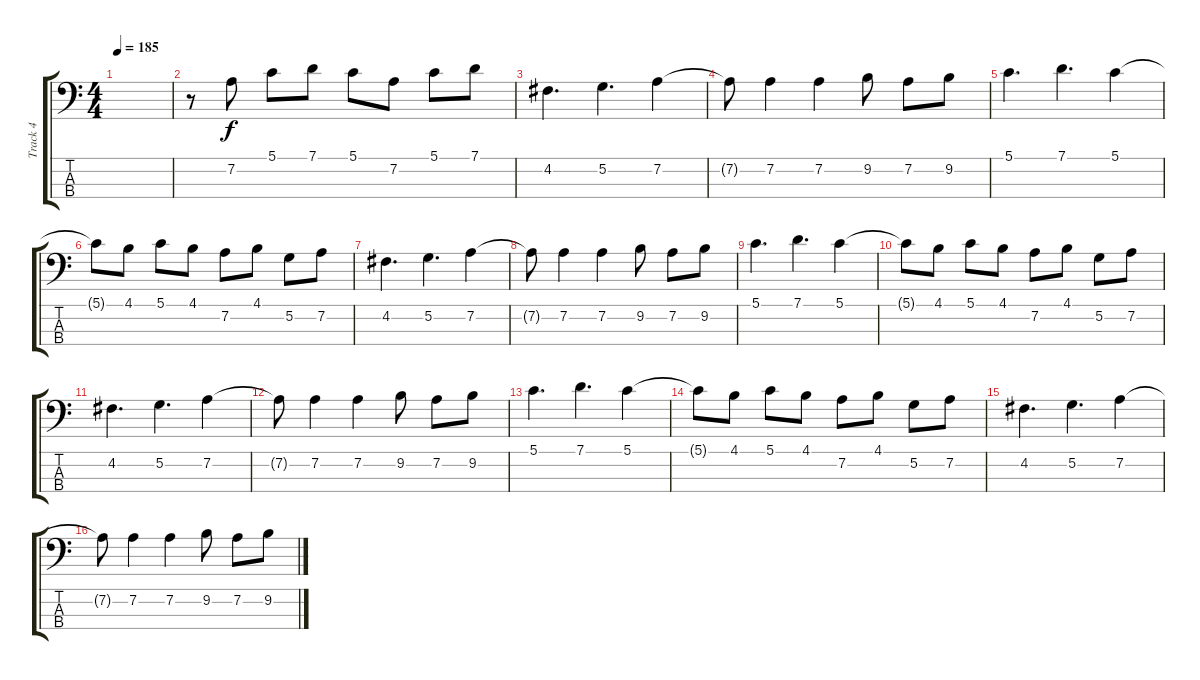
\track ("Track 4" "Track 4") {instrument electricbassfinger}
\staff {score tabs}
\tuning (G2 D2 A1 E1) {hide}
\ts (4 4)
\tempo 185
\clef f4
\ks c
|
r.8 7.2.8{dy f} 5.1.8 7.1.8 5.1.8 7.2.8 5.1.8 7.1.8 |
4.2.4{d} 5.2.4{d} 7.2.4 |
7.2{t}.8 7.2.4 7.2.4 9.2.8 7.2.8 9.2.8 |
5.1.4{d} 7.1.4{d} 5.1.4 |
5.1{t}.8 4.1.8 5.1.8 4.1.8 7.2.8 4.1.8 5.2.8 7.2.8 |
4.2.4{d} 5.2.4{d} 7.2.4 |
7.2{t}.8 7.2.4 7.2.4 9.2.8 7.2.8 9.2.8 |
5.1.4{d} 7.1.4{d} 5.1.4 |
5.1{t}.8 4.1.8 5.1.8 4.1.8 7.2.8 4.1.8 5.2.8 7.2.8 |
4.2.4{d} 5.2.4{d} 7.2.4 |
7.2{t}.8 7.2.4 7.2.4 9.2.8 7.2.8 9.2.8 |
5.1.4{d} 7.1.4{d} 5.1.4 |
5.1{t}.8 4.1.8 5.1.8 4.1.8 7.2.8 4.1.8 5.2.8 7.2.8 |
4.2.4{d} 5.2.4{d} 7.2.4 |
7.2{t}.8 7.2.4 7.2.4 9.2.8 7.2.8 9.2.8
